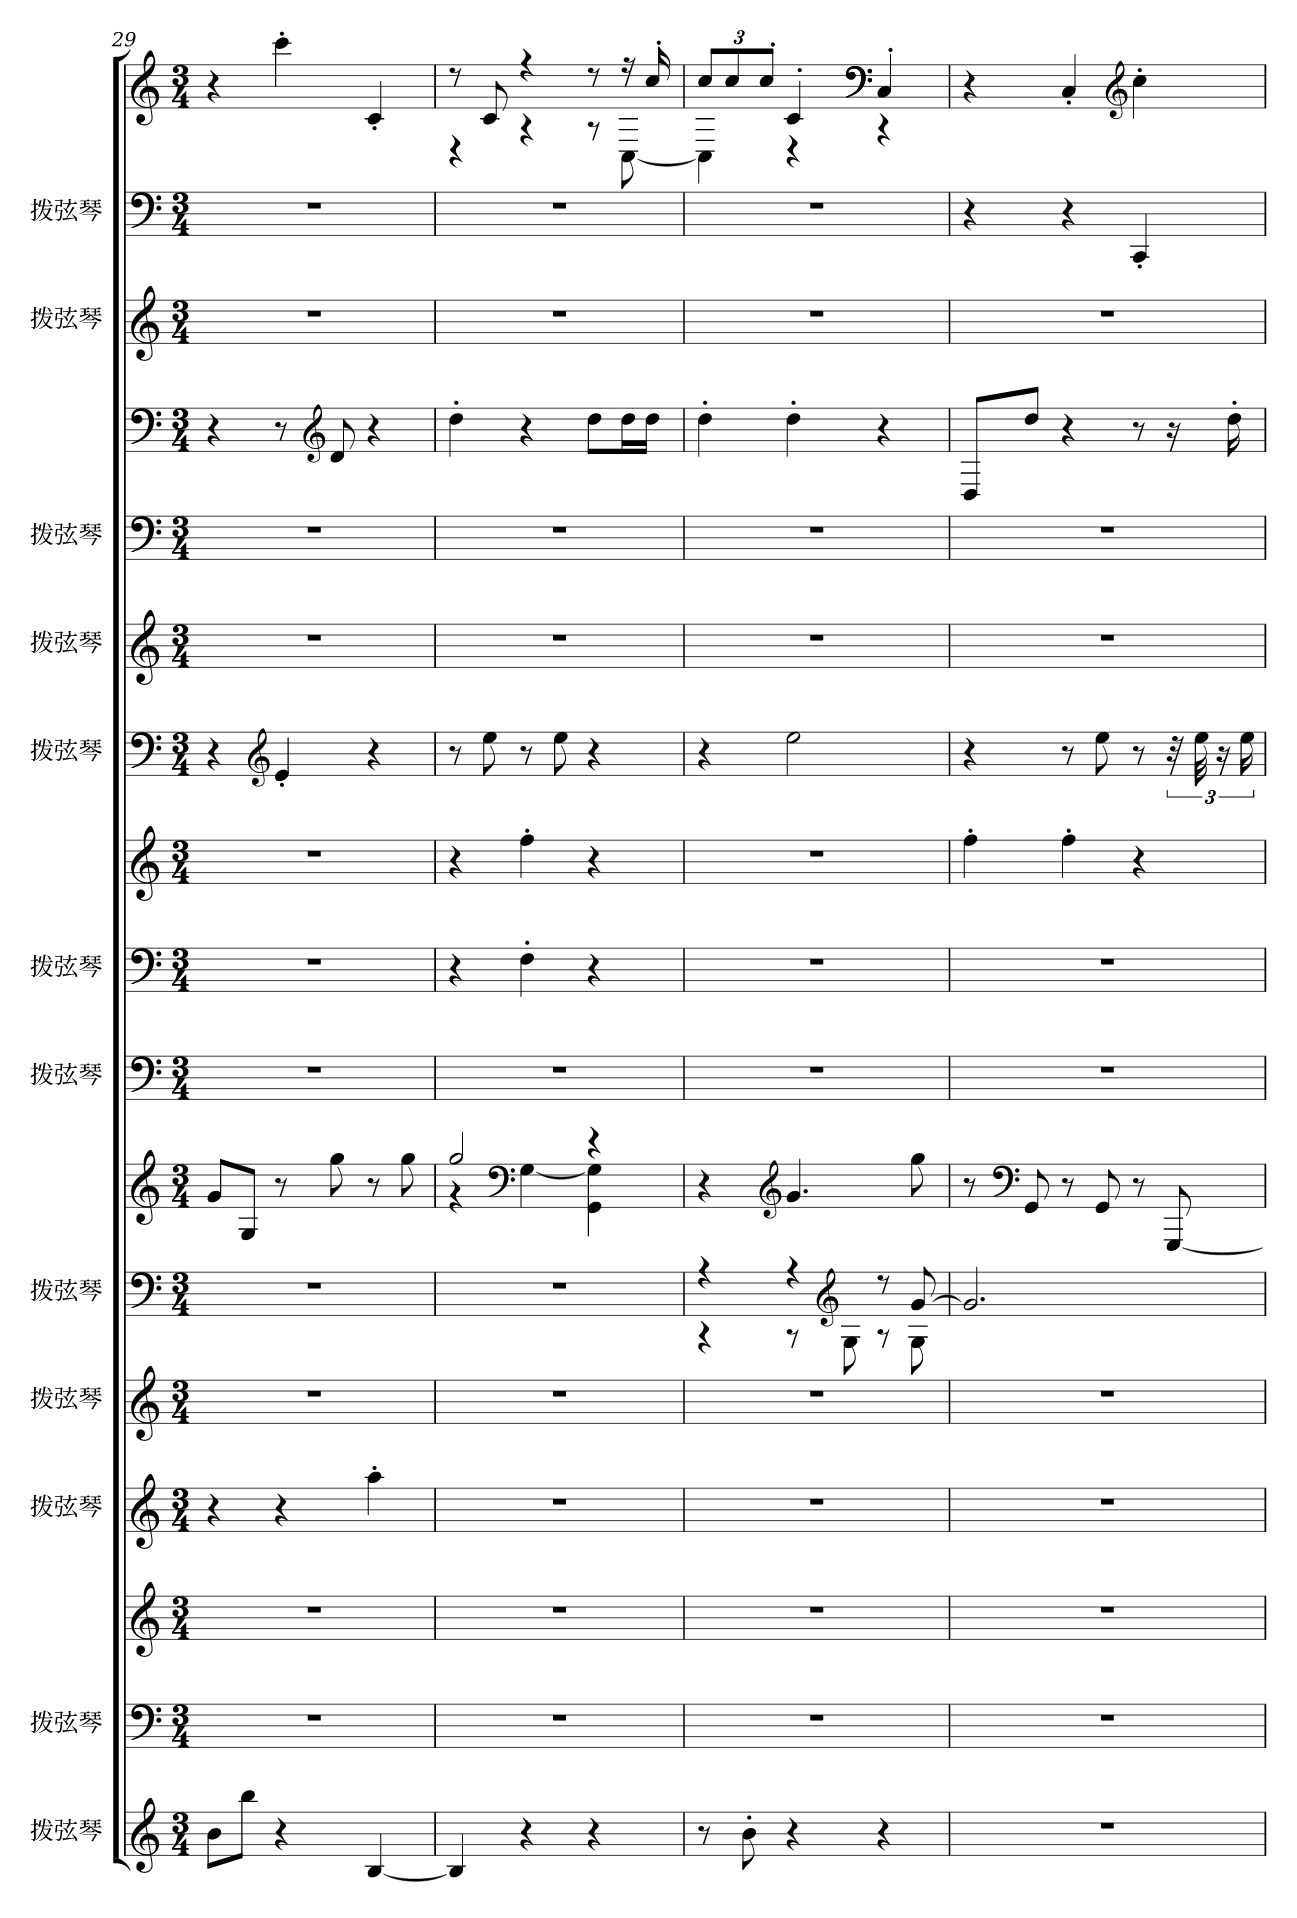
**kern	**kern	**kern	**kern	**kern	**kern	**kern	**kern	**kern	**kern	**kern	**kern	**kern	**kern	**kern	**kern	**kern
*part12	*part11	*part11	*part10	*part9	*part8	*part8	*part7	*part6	*part6	*part5	*part4	*part3	*part3	*part2	*part1	*part1
*staff17	*staff16	*staff15	*staff14	*staff13	*staff12	*staff11	*staff10	*staff9	*staff8	*staff7	*staff6	*staff5	*staff4	*staff3	*staff2	*staff1
*I"拨弦琴	*I"拨弦琴	*	*I"拨弦琴	*I"拨弦琴	*I"拨弦琴	*	*I"拨弦琴	*I"拨弦琴	*	*I"拨弦琴	*I"拨弦琴	*I"拨弦琴	*	*I"拨弦琴	*I"拨弦琴	*
*clefG2	*clefF4	*clefG2	*clefG2	*clefG2	*clefF4	*clefG2	*clefF4	*clefF4	*clefG2	*clefF4	*clefG2	*clefF4	*clefF4	*clefG2	*clefF4	*clefG2
*k[]	*k[]	*k[]	*k[]	*k[]	*k[]	*k[]	*k[]	*k[]	*k[]	*k[]	*k[]	*k[]	*k[]	*k[]	*k[]	*k[]
*M3/4	*M3/4	*M3/4	*M3/4	*M3/4	*M3/4	*M3/4	*M3/4	*M3/4	*M3/4	*M3/4	*M3/4	*M3/4	*M3/4	*M3/4	*M3/4	*M3/4
=29	=29	=29	=29	=29	=29	=29	=29	=29	=29	=29	=29	=29	=29	=29	=29	=29
8b\L	2.r	2.r	4r	2.r	2.r	8g/L	2.r	2.r	2.r	4r	2.r	2.r	4r	2.r	2.r	4r
8bb\J	.	.	.	.	.	8G/J	.	.	.	.	.	.	.	.	.	.
*	*	*	*	*	*	*	*	*	*	*clefG2	*	*	*	*	*	*
4r	.	.	4r	.	.	8r	.	.	.	4e'/	.	.	8r	.	.	4ccc'\
*	*	*	*	*	*	*	*	*	*	*	*	*	*clefG2	*	*	*
.	.	.	.	.	.	8gg\	.	.	.	.	.	.	8d/	.	.	.
[4B/	.	.	4aa'\	.	.	8r	.	.	.	4r	.	.	4r	.	.	4c'/
.	.	.	.	.	.	8gg\	.	.	.	.	.	.	.	.	.	.
=30	=30	=30	=30	=30	=30	=30	=30	=30	=30	=30	=30	=30	=30	=30	=30	=30
*	*	*	*	*	*	*^	*	*	*	*	*	*	*	*	*	*^
4B/]	2.r	2.r	2.r	2.r	2.r	2gg/	4r	2.r	4r	4r	8r	2.r	2.r	4dd'\	2.r	2.r	8r	4r
.	.	.	.	.	.	.	.	.	.	.	8ee\	.	.	.	.	.	8c/	.
*	*	*	*	*	*	*clefF4	*	*	*	*	*	*	*	*	*	*	*	*
4r	.	.	.	.	.	.	[4G\	.	4F'\	4ff'\	8r	.	.	4r	.	.	4r	4r
.	.	.	.	.	.	.	.	.	.	.	8ee\	.	.	.	.	.	.	.
4r	.	.	.	.	.	4r	4GG\ 4G\]	.	4r	4r	4r	.	.	8dd\L	.	.	8r	8r
.	.	.	.	.	.	.	.	.	.	.	.	.	.	16dd\L	.	.	16r	[8C\
.	.	.	.	.	.	.	.	.	.	.	.	.	.	16dd\JJ	.	.	16cc'/	.
*	*	*	*	*	*	*v	*v	*	*	*	*	*	*	*	*	*	*	*
=31	=31	=31	=31	=31	=31	=31	=31	=31	=31	=31	=31	=31	=31	=31	=31	=31	=31
*	*	*	*	*	*^	*	*	*	*	*	*	*	*	*	*	*	*
*	*	*	*	*	*	*	*	*	*	*	*	*	*	*	*	*	*Xbrackettup	*
8r	2.r	2.r	2.r	2.r	4r	4r	4r	2.r	2.r	2.r	4r	2.r	2.r	4dd'\	2.r	2.r	12cc/L	4C\]
.	.	.	.	.	.	.	.	.	.	.	.	.	.	.	.	.	12cc/	.
8b'\	.	.	.	.	.	.	.	.	.	.	.	.	.	.	.	.	.	.
.	.	.	.	.	.	.	.	.	.	.	.	.	.	.	.	.	12cc'/J	.
*	*	*	*	*	*	*	*clefG2	*	*	*	*	*	*	*	*	*	*	*
4r	.	.	.	.	4r	8r	4.g/	.	.	.	2ee\	.	.	4dd'\	.	.	4c'/	4r
*	*	*	*	*	*clefG2	*	*	*	*	*	*	*	*	*	*	*	*	*
.	.	.	.	.	.	8G\	.	.	.	.	.	.	.	.	.	.	.	.
*	*	*	*	*	*	*	*	*	*	*	*	*	*	*	*	*	*clefF4	*
4r	.	.	.	.	8r	8r	.	.	.	.	.	.	.	4r	.	.	4C'/	4r
.	.	.	.	.	[8g/	8G\	8gg\	.	.	.	.	.	.	.	.	.	.	.
*	*	*	*	*	*v	*v	*	*	*	*	*	*	*	*	*	*	*v	*v
!!LO:PB:g=z
=32	=32	=32	=32	=32	=32	=32	=32	=32	=32	=32	=32	=32	=32	=32	=32	=32
2.r	2.r	2.r	2.r	2.r	2.g/]	8r	2.r	2.r	4ff'\	4r	2.r	2.r	8D/L	2.r	4r	4r
*	*	*	*	*	*	*clefF4	*	*	*	*	*	*	*	*	*	*
.	.	.	.	.	.	8GG/	.	.	.	.	.	.	8dd/J	.	.	.
.	.	.	.	.	.	8r	.	.	4ff'\	8r	.	.	4r	.	4r	4C'/
.	.	.	.	.	.	8GG/	.	.	.	8ee\	.	.	.	.	.	.
*	*	*	*	*	*	*	*	*	*	*	*	*	*	*	*	*clefG2
.	.	.	.	.	.	8r	.	.	4r	8r	.	.	8r	.	4CC'/	4cc'\
.	.	.	.	.	.	[8GGG/	.	.	.	48r	.	.	16r	.	.	.
.	.	.	.	.	.	.	.	.	.	48ee\	.	.	.	.	.	.
.	.	.	.	.	.	.	.	.	.	24r	.	.	.	.	.	.
.	.	.	.	.	.	.	.	.	.	.	.	.	16dd'\	.	.	.
.	.	.	.	.	.	.	.	.	.	24ee\	.	.	.	.	.	.
=	=	=	=	=	=	=	=	=	=	=	=	=	=	=	=	=
*-	*-	*-	*-	*-	*-	*-	*-	*-	*-	*-	*-	*-	*-	*-	*-	*-
